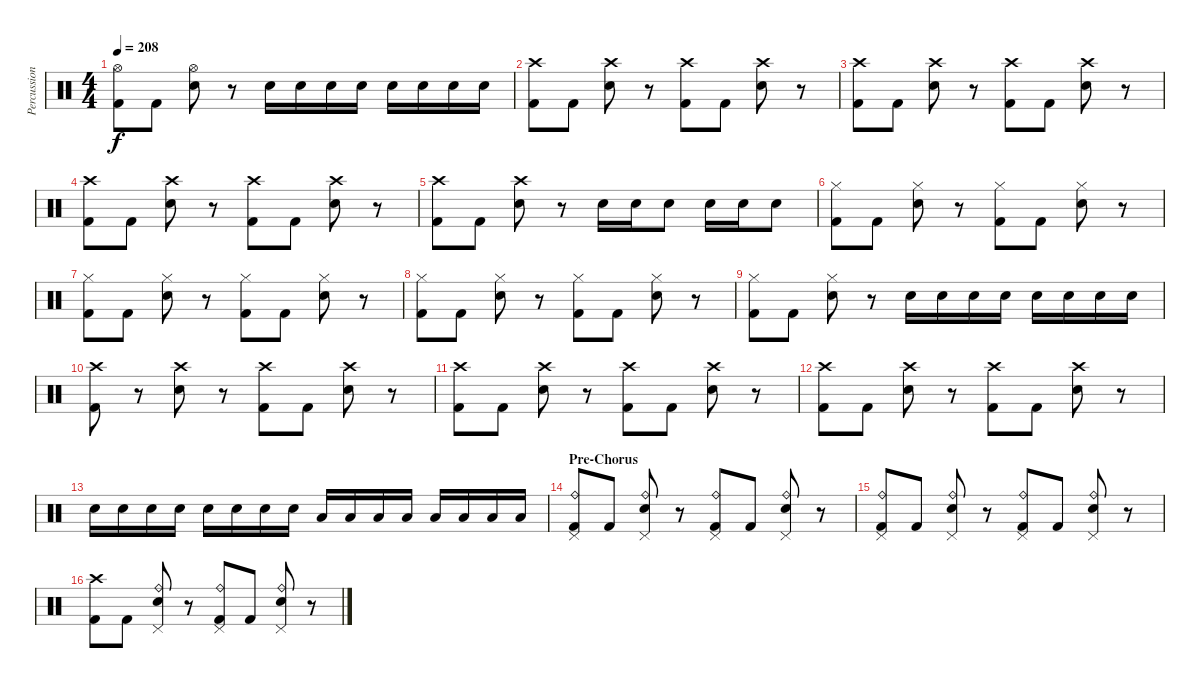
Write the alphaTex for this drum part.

\track ("Percussion" "Percussion") {instrument percussion}
\staff {score}
\articulation defaults
\ts (4 4)
\tempo 208
\clef neutral
\ks c
("Hi-Hat (open)" "Kick (hit) 2").8{dy f} "Kick (hit) 2".8 ("Hi-Hat (open)" "Snare (hit) 2").8 r.8 "Snare (hit) 2".16 "Snare (hit) 2".16 "Snare (hit) 2".16 "Snare (hit) 2".16 "Snare (hit) 2".16 "Snare (hit) 2".16 "Snare (hit) 2".16 "Snare (hit) 2".16 |
("Crash high (hit)" "Kick (hit) 2").8 "Kick (hit) 2".8 ("Crash high (hit)" "Snare (hit) 2").8 r.8 ("Crash high (hit)" "Kick (hit) 2").8 "Kick (hit) 2".8 ("Crash high (hit)" "Snare (hit) 2").8 r.8 |
("Crash high (hit)" "Kick (hit) 2").8 "Kick (hit) 2".8 ("Crash high (hit)" "Snare (hit) 2").8 r.8 ("Crash high (hit)" "Kick (hit) 2").8 "Kick (hit) 2".8 ("Crash high (hit)" "Snare (hit) 2").8 r.8 |
("Crash high (hit)" "Kick (hit) 2").8 "Kick (hit) 2".8 ("Crash high (hit)" "Snare (hit) 2").8 r.8 ("Crash high (hit)" "Kick (hit) 2").8 "Kick (hit) 2".8 ("Crash high (hit)" "Snare (hit) 2").8 r.8 |
("Crash high (hit)" "Kick (hit) 2").8 "Kick (hit) 2".8 ("Crash high (hit)" "Snare (hit) 2").8 r.8 "Snare (hit) 2".16 "Snare (hit) 2".16 "Snare (hit) 2".8 "Snare (hit) 2".16 "Snare (hit) 2".16 "Snare (hit) 2".8 |
("Hi-Hat (closed)" "Kick (hit) 2").8 "Kick (hit) 2".8 ("Hi-Hat (closed)" "Snare (hit) 2").8 r.8 ("Hi-Hat (closed)" "Kick (hit) 2").8 "Kick (hit) 2".8 ("Hi-Hat (closed)" "Snare (hit) 2").8 r.8 |
("Hi-Hat (closed)" "Kick (hit) 2").8 "Kick (hit) 2".8 ("Hi-Hat (closed)" "Snare (hit) 2").8 r.8 ("Hi-Hat (closed)" "Kick (hit) 2").8 "Kick (hit) 2".8 ("Hi-Hat (closed)" "Snare (hit) 2").8 r.8 |
("Hi-Hat (closed)" "Kick (hit) 2").8 "Kick (hit) 2".8 ("Hi-Hat (closed)" "Snare (hit) 2").8 r.8 ("Hi-Hat (closed)" "Kick (hit) 2").8 "Kick (hit) 2".8 ("Hi-Hat (closed)" "Snare (hit) 2").8 r.8 |
("Hi-Hat (closed)" "Kick (hit) 2").8 "Kick (hit) 2".8 ("Hi-Hat (closed)" "Snare (hit) 2").8 r.8 "Snare (hit) 2".16 "Snare (hit) 2".16 "Snare (hit) 2".16 "Snare (hit) 2".16 "Snare (hit) 2".16 "Snare (hit) 2".16 "Snare (hit) 2".16 "Snare (hit) 2".16 |
("Crash high (hit)" "Kick (hit) 2").8 r.8 ("Crash high (hit)" "Snare (hit) 2").8 r.8 ("Crash high (hit)" "Kick (hit) 2").8 "Kick (hit) 2".8 ("Crash high (hit)" "Snare (hit) 2").8 r.8 |
("Crash high (hit)" "Kick (hit) 2").8 "Kick (hit) 2".8 ("Crash high (hit)" "Snare (hit) 2").8 r.8 ("Crash high (hit)" "Kick (hit) 2").8 "Kick (hit) 2".8 ("Crash high (hit)" "Snare (hit) 2").8 r.8 |
("Crash high (hit)" "Kick (hit) 2").8 "Kick (hit) 2".8 ("Crash high (hit)" "Snare (hit) 2").8 r.8 ("Crash high (hit)" "Kick (hit) 2").8 "Kick (hit) 2".8 ("Crash high (hit)" "Snare (hit) 2").8 r.8 |
"Snare (hit) 2".16 "Snare (hit) 2".16 "Snare (hit) 2".16 "Snare (hit) 2".16 "Snare (hit) 2".16 "Snare (hit) 2".16 "Snare (hit) 2".16 "Snare (hit) 2".16 "Low Tom (hit)".16 "Low Tom (hit)".16 "Low Tom (hit)".16 "Low Tom (hit)".16 "Low Tom (hit)".16 "Low Tom (hit)".16 "Low Tom (hit)".16 "Low Tom (hit)".16 |
\section ("" "Pre-Chorus")
("Ride (bell)" "Pedal Hi-Hat (hit)" "Kick (hit) 2").8 "Kick (hit) 2".8 ("Ride (bell)" "Snare (hit) 2" "Pedal Hi-Hat (hit)").8 r.8 ("Ride (bell)" "Pedal Hi-Hat (hit)" "Kick (hit) 2").8 "Kick (hit) 2".8 ("Ride (bell)" "Snare (hit) 2" "Pedal Hi-Hat (hit)").8 r.8 |
("Ride (bell)" "Pedal Hi-Hat (hit)" "Kick (hit) 2").8 "Kick (hit) 2".8 ("Ride (bell)" "Snare (hit) 2" "Pedal Hi-Hat (hit)").8 r.8 ("Ride (bell)" "Pedal Hi-Hat (hit)" "Kick (hit) 2").8 "Kick (hit) 2".8 ("Ride (bell)" "Snare (hit) 2" "Pedal Hi-Hat (hit)").8 r.8 |
("Crash high (hit)" "Kick (hit) 2").8 "Kick (hit) 2".8 ("Ride (bell)" "Snare (hit) 2" "Pedal Hi-Hat (hit)").8 r.8 ("Ride (bell)" "Pedal Hi-Hat (hit)" "Kick (hit) 2").8 "Kick (hit) 2".8 ("Ride (bell)" "Snare (hit) 2" "Pedal Hi-Hat (hit)").8 r.8
